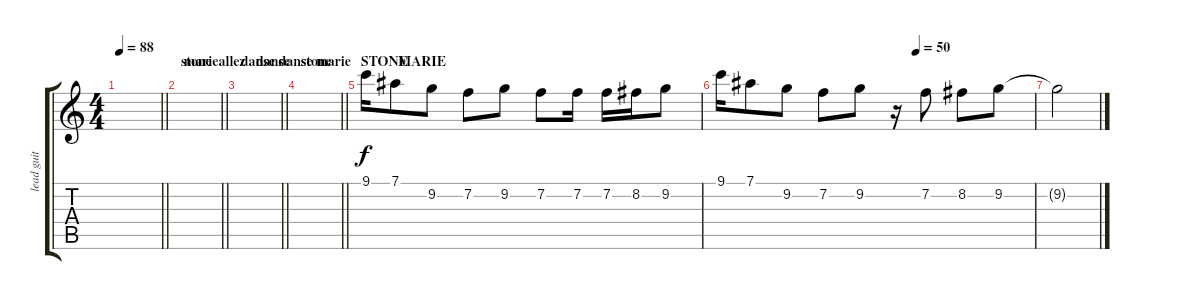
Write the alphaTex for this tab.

\track ("lead guit" "lead guit") {instrument overdrivenguitar}
\staff {score tabs}
\tuning (Eb4 Bb3 Gb3 Db3 Ab2 Eb2) {hide}
\ts (4 4)
\section ("" "                  marie ")
\tempo 88
\clef g2
\barLineRight lightlight
\ks c
|
\section ("" "stone  allez   danse")
\barLineRight lightlight
|
\section ("" "danse danse marie")
\barLineRight lightlight
|
\section ("" "stone                   MARIE")
\barLineRight lightlight
|
\section ("" "STONE")
9.1.16 7.1.8 9.2.8 7.2.8 9.2.8 7.2.8 7.2.16 7.2.16 8.2.16 9.2.8 |
\tempo (50 0.625)
9.1.16 7.1.8 9.2.8 7.2.8 9.2.8 r.16 7.2.8 8.2.8 9.2.8 |
9.2{t}.2
